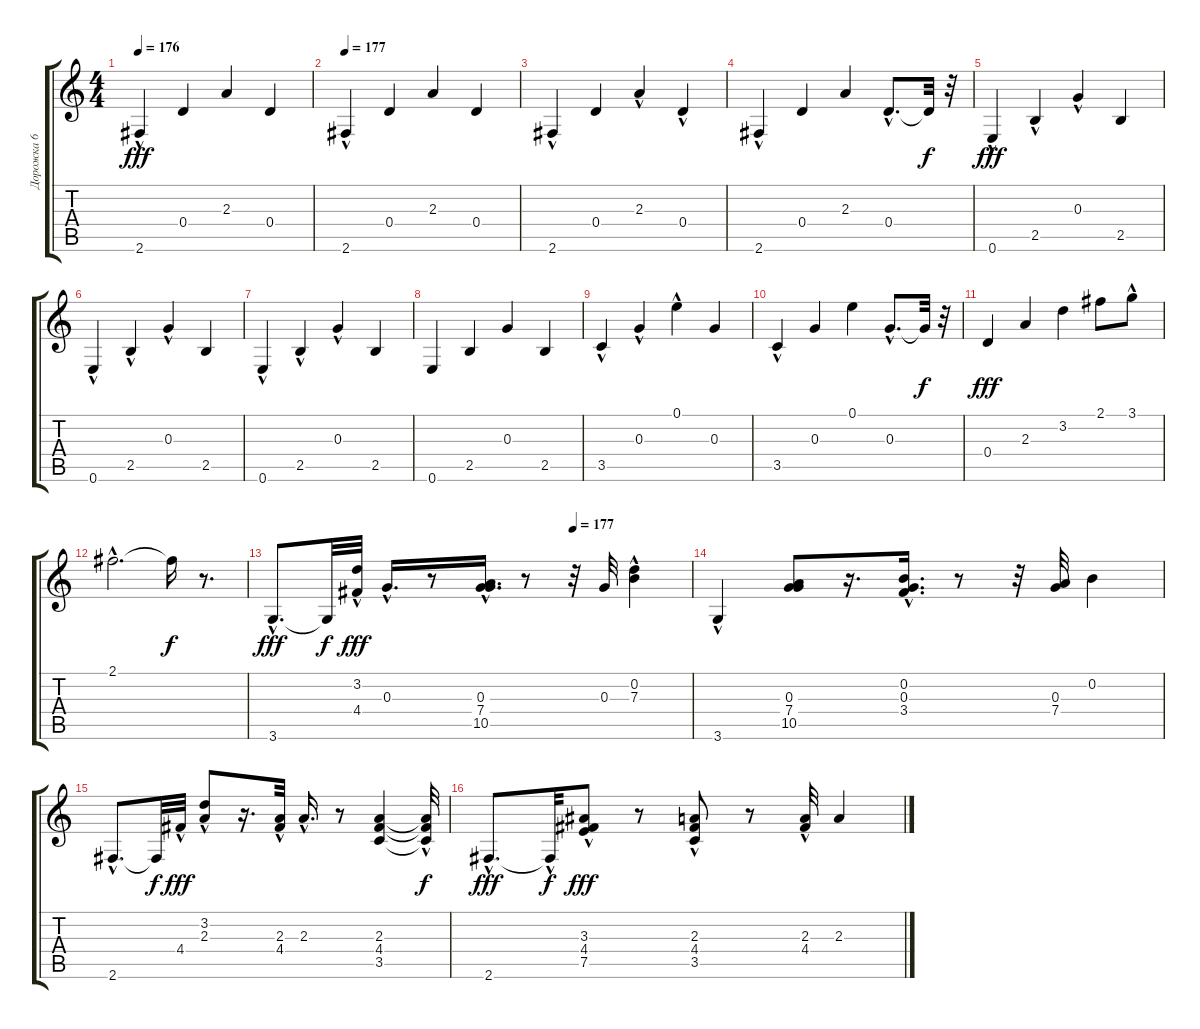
\track ("Дорожка 6" "Дорожка 6") {instrument acousticguitarnylon}
\staff {score tabs}
\tuning (E4 B3 G3 D3 A2 E2) {hide}
\ts (4 4)
\tempo 176
\clef g2
\ks c
2.6{hac}.4{dy fff} 0.4.4 2.3.4 0.4.4 |
\tempo 177
2.6{hac}.4 0.4.4 2.3.4 0.4.4 |
2.6{hac}.4 0.4.4 2.3{hac}.4 0.4{hac}.4 |
2.6{hac}.4 0.4.4 2.3.4 0.4{hac}.8{d} 0.4{t}.32{dy f} r.32 |
0.6{hac}.4{dy fff} 2.5{hac}.4 0.3{hac}.4 2.5.4 |
0.6{hac}.4 2.5{hac}.4 0.3{hac}.4 2.5.4 |
0.6{hac}.4 2.5{hac}.4 0.3{hac}.4 2.5.4 |
0.6.4 2.5.4 0.3.4 2.5.4 |
3.5{hac}.4 0.3{hac}.4 0.1{hac}.4 0.3.4 |
3.5{hac}.4 0.3.4 0.1.4 0.3{hac}.8{d} 0.3{t}.32{dy f} r.32 |
0.4.4{dy fff} 2.3.4 3.2.4 2.1.8 3.1{hac}.8 |
2.1{hac}.2{d} 2.1{t}.16{dy f} r.8{d} |
\tempo (177 0.71875)
3.6{hac}.8{d dy fff} 3.6{t}.32{dy f} (3.2{hac} 4.4).32{dy fff} 0.3{hac}.16{d} r.8 (0.3{hac} 7.4{hac} 10.5{hac}).16{d} r.8 r.32 0.3.32 (0.2 7.3{hac}).4 |
3.6{hac}.4 (0.3 7.4 10.5).8 r.16{d} (0.2{hac} 0.3{hac} 3.4{hac}).16{d} r.8 r.32 (0.3 7.4).32 0.2.4 |
2.6{hac}.8{d} 2.6{t}.32{dy f} 4.4{hac}.32{dy fff} (3.2 2.3{hac}).8 r.16{d} (2.3 4.4{hac}).32 2.3{hac}.16{d} r.8 (2.3 4.4 3.5).4 (2.3{t} 4.4{t} 3.5{hac t}).32{dy f} |
2.6{hac}.8{d dy fff} 2.6{hac t}.32{dy f} (3.3{hac} 4.4 7.5{hac}).8{dy fff} r.8 (2.3{hac} 4.4 3.5{hac}).8 r.8 (2.3 4.4{hac}).32 2.3.4
